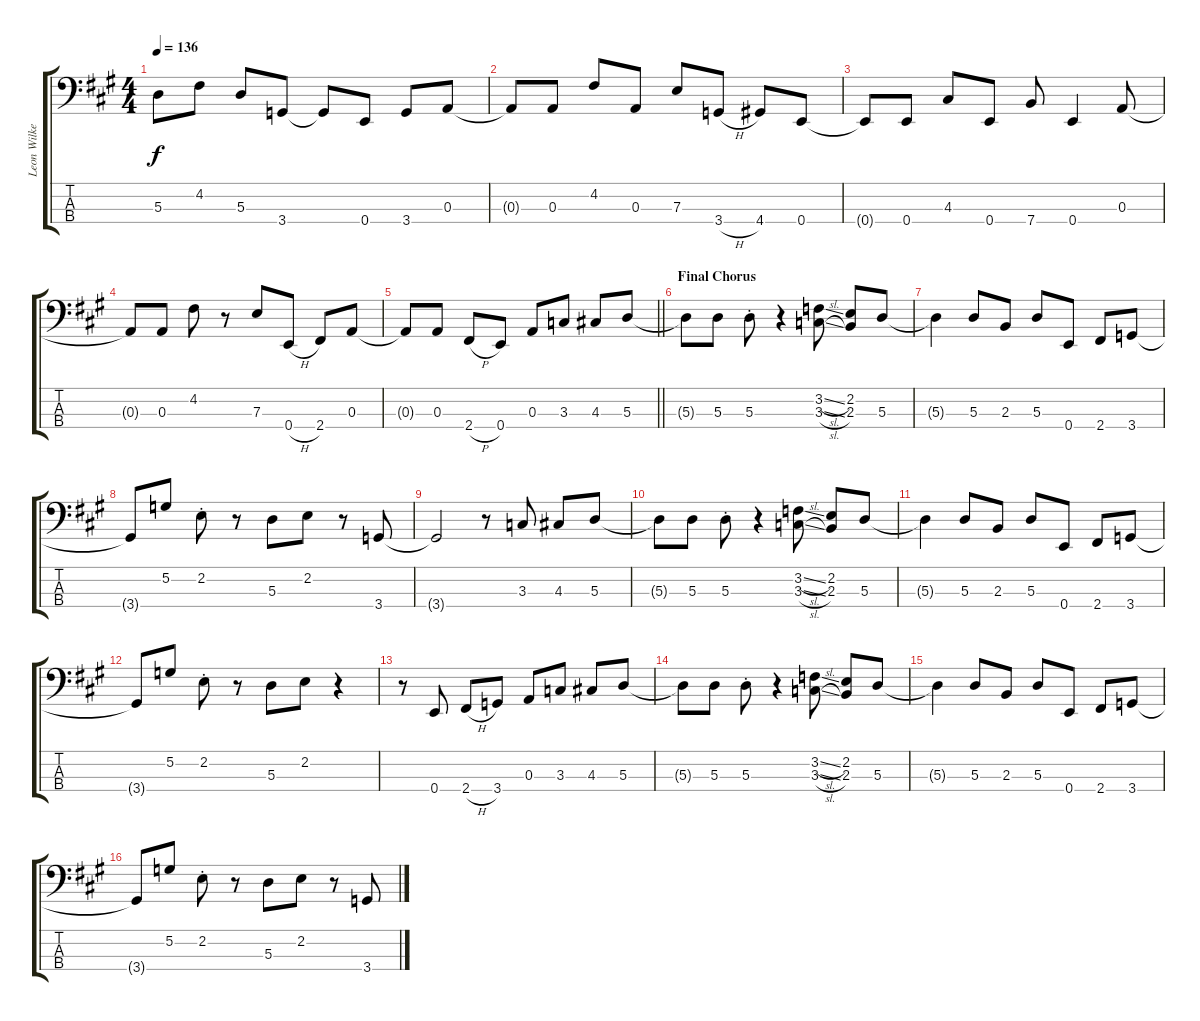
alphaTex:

\track ("Leon Wilkeson - Bass" "Leon Wilke") {instrument electricbasspick}
\staff {score tabs}
\tuning (G2 D2 A1 E1) {hide}
\ts (4 4)
\tempo 136
\clef f4
\ks a
5.3{t}.8{dy f} 4.2.8 5.3.8 3.4.8 3.4{t}.8 0.4.8 3.4.8 0.3.8 |
0.3{t}.8 0.3.8 4.2.8 0.3.8 7.3.8 3.4{h}.8 4.4.8 0.4.8 |
0.4{t}.8 0.4.8 4.3.8 0.4.8 7.4.8 0.4.4 0.3.8 |
0.3{t}.8 0.3.8 4.2.8 r.8 7.3.8 0.4{h}.8 2.4.8 0.3.8 |
\barLineRight lightlight
0.3{t}.8 0.3.8 2.4{h}.8 0.4.8 0.3.8 3.3.8 4.3.8 5.3.8 |
\section ("" "Final Chorus")
5.3{t}.8 5.3.8 5.3{st}.8 r.4 (3.2{sl} 3.3{sl}).8 (2.2 2.3).8 5.3.8 |
5.3{t}.4 5.3.8 2.3.8 5.3.8 0.4.8 2.4.8 3.4.8 |
3.4{t}.8 5.2.8 2.2{st}.8 r.8 5.3.8 2.2.8 r.8 3.4.8 |
3.4{t}.2 r.8 3.3.8 4.3.8 5.3.8 |
5.3{t}.8 5.3.8 5.3{st}.8 r.4 (3.2{sl} 3.3{sl}).8 (2.2 2.3).8 5.3.8 |
5.3{t}.4 5.3.8 2.3.8 5.3.8 0.4.8 2.4.8 3.4.8 |
3.4{t}.8 5.2.8 2.2{st}.8 r.8 5.3.8 2.2.8 r.4 |
r.8 0.4.8 2.4{h}.8 3.4.8 0.3.8 3.3.8 4.3.8 5.3.8 |
5.3{t}.8 5.3.8 5.3{st}.8 r.4 (3.2{sl} 3.3{sl}).8 (2.2 2.3).8 5.3.8 |
5.3{t}.4 5.3.8 2.3.8 5.3.8 0.4.8 2.4.8 3.4.8 |
3.4{t}.8 5.2.8 2.2{st}.8 r.8 5.3.8 2.2.8 r.8 3.4.8
